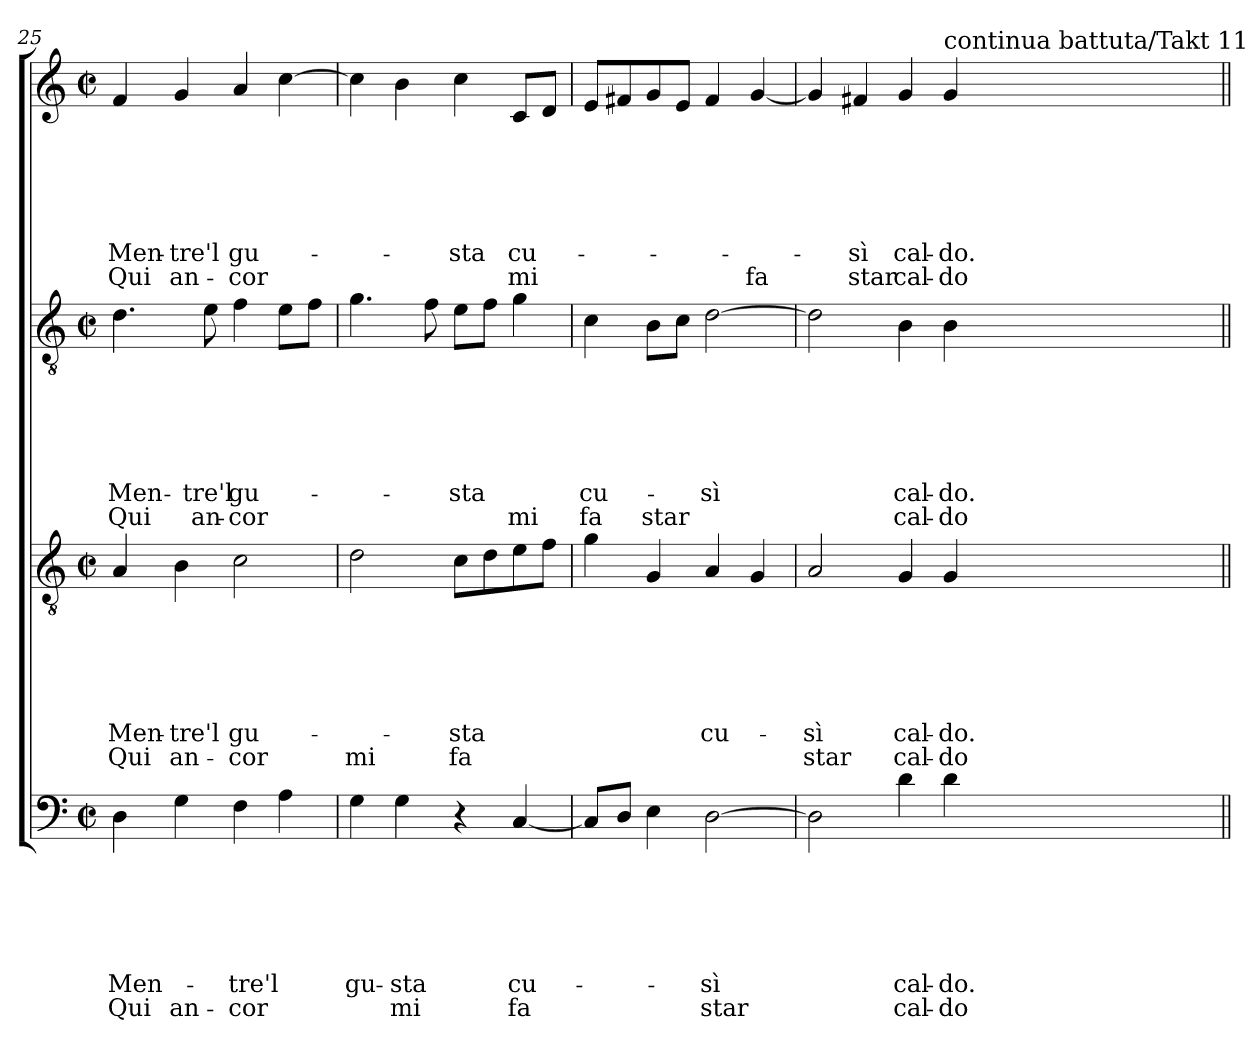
**kern	**text	**text	**text	**text	**text	**text	**text	**kern	**text	**text	**text	**text	**text	**text	**text	**kern	**text	**text	**text	**text	**text	**text	**text	**kern	**text	**text	**text	**text	**text	**text	**text
*part4	*part4	*part4	*part4	*part4	*part4	*part4	*part4	*part3	*part3	*part3	*part3	*part3	*part3	*part3	*part3	*part2	*part2	*part2	*part2	*part2	*part2	*part2	*part2	*part1	*part1	*part1	*part1	*part1	*part1	*part1	*part1
*staff4	*staff4	*staff4	*staff4	*staff4	*staff4	*staff4	*staff4	*staff3	*staff3	*staff3	*staff3	*staff3	*staff3	*staff3	*staff3	*staff2	*staff2	*staff2	*staff2	*staff2	*staff2	*staff2	*staff2	*staff1	*staff1	*staff1	*staff1	*staff1	*staff1	*staff1	*staff1
*clefF4	*	*	*	*	*	*	*	*clefGv2	*	*	*	*	*	*	*	*clefGv2	*	*	*	*	*	*	*	*clefG2	*	*	*	*	*	*	*
*k[]	*	*	*	*	*	*	*	*k[]	*	*	*	*	*	*	*	*k[]	*	*	*	*	*	*	*	*k[]	*	*	*	*	*	*	*
*C:	*	*	*	*	*	*	*	*C:	*	*	*	*	*	*	*	*C:	*	*	*	*	*	*	*	*C:	*	*	*	*	*	*	*
*M2/2	*	*	*	*	*	*	*	*M2/2	*	*	*	*	*	*	*	*M2/2	*	*	*	*	*	*	*	*M2/2	*	*	*	*	*	*	*
*met(c|)	*	*	*	*	*	*	*	*met(c|)	*	*	*	*	*	*	*	*met(c|)	*	*	*	*	*	*	*	*met(c|)	*	*	*	*	*	*	*
=25	=25	=25	=25	=25	=25	=25	=25	=25	=25	=25	=25	=25	=25	=25	=25	=25	=25	=25	=25	=25	=25	=25	=25	=25	=25	=25	=25	=25	=25	=25	=25
4D\	.	.	.	.	.	Men-	Qui	4A/	.	.	.	.	.	Men-	Qui	4.d\	.	.	.	.	.	Men-	Qui	4f/	.	.	.	.	.	Men-	Qui
4G\	.	.	.	.	.	.	an-	4B\	.	.	.	.	.	-tre'l	an-	.	.	.	.	.	.	.	.	4g/	.	.	.	.	.	-tre'l	an-
.	.	.	.	.	.	.	.	.	.	.	.	.	.	.	.	8e\	.	.	.	.	.	-tre'l	an-	.	.	.	.	.	.	.	.
4F\	.	.	.	.	.	-tre'l	-cor	2c\	.	.	.	.	.	gu-	-cor	4f\	.	.	.	.	.	gu-	-cor	4a/	.	.	.	.	.	gu-	-cor
4A\	.	.	.	.	.	.	.	.	.	.	.	.	.	.	.	8e\L	.	.	.	.	.	.	.	[4cc\	.	.	.	.	.	.	.
.	.	.	.	.	.	.	.	.	.	.	.	.	.	.	.	8f\J	.	.	.	.	.	.	.	.	.	.	.	.	.	.	.
=26	=26	=26	=26	=26	=26	=26	=26	=26	=26	=26	=26	=26	=26	=26	=26	=26	=26	=26	=26	=26	=26	=26	=26	=26	=26	=26	=26	=26	=26	=26	=26
4G\	.	.	.	.	.	gu-	.	2d\	.	.	.	.	.	.	mi	4.g\	.	.	.	.	.	.	.	4cc\]	.	.	.	.	.	.	.
4G\	.	.	.	.	.	-sta	mi	.	.	.	.	.	.	.	.	.	.	.	.	.	.	.	.	4b\	.	.	.	.	.	.	.
.	.	.	.	.	.	.	.	.	.	.	.	.	.	.	.	8f\	.	.	.	.	.	.	.	.	.	.	.	.	.	.	.
4r	.	.	.	.	.	.	.	8c\L	.	.	.	.	.	-sta	fa	8e\L	.	.	.	.	.	-sta	.	4cc\	.	.	.	.	.	-sta	.
.	.	.	.	.	.	.	.	8d\	.	.	.	.	.	.	.	8f\J	.	.	.	.	.	.	.	.	.	.	.	.	.	.	.
[4C/	.	.	.	.	.	cu-	fa	8e\	.	.	.	.	.	.	.	4g\	.	.	.	.	.	.	mi	8c/L	.	.	.	.	.	cu-	mi
.	.	.	.	.	.	.	.	8f\J	.	.	.	.	.	.	.	.	.	.	.	.	.	.	.	8d/J	.	.	.	.	.	.	.
=27	=27	=27	=27	=27	=27	=27	=27	=27	=27	=27	=27	=27	=27	=27	=27	=27	=27	=27	=27	=27	=27	=27	=27	=27	=27	=27	=27	=27	=27	=27	=27
8C/L]	.	.	.	.	.	.	.	4g\	.	.	.	.	.	.	.	4c\	.	.	.	.	.	cu-	fa	8e/L	.	.	.	.	.	.	.
8D/J	.	.	.	.	.	.	.	.	.	.	.	.	.	.	.	.	.	.	.	.	.	.	.	8f#X/	.	.	.	.	.	.	.
4E\	.	.	.	.	.	.	.	4G/	.	.	.	.	.	.	.	8B\L	.	.	.	.	.	.	star	8g/	.	.	.	.	.	.	.
.	.	.	.	.	.	.	.	.	.	.	.	.	.	.	.	8c\J	.	.	.	.	.	.	.	8e/J	.	.	.	.	.	.	.
[2D\	.	.	.	.	.	-sì	star	4A/	.	.	.	.	.	cu-	.	[2d\	.	.	.	.	.	-sì	.	4f#/	.	.	.	.	.	.	.
.	.	.	.	.	.	.	.	4G/	.	.	.	.	.	.	.	.	.	.	.	.	.	.	.	[4g/	.	.	.	.	.	.	fa
=28	=28	=28	=28	=28	=28	=28	=28	=28	=28	=28	=28	=28	=28	=28	=28	=28	=28	=28	=28	=28	=28	=28	=28	=28	=28	=28	=28	=28	=28	=28	=28
2D\]	.	.	.	.	.	.	.	2A/	.	.	.	.	.	-sì	star	2d\]	.	.	.	.	.	.	.	4g/]	.	.	.	.	.	.	.
.	.	.	.	.	.	.	.	.	.	.	.	.	.	.	.	.	.	.	.	.	.	.	.	4f#X/	.	.	.	.	.	-sì	star
4d\	.	.	.	.	.	cal-	cal-	4G/	.	.	.	.	.	cal-	cal-	4B\	.	.	.	.	.	cal-	cal-	4g/	.	.	.	.	.	cal-	cal-
!	!	!	!	!	!	!	!	!	!	!	!	!	!	!	!	!	!	!	!	!	!	!	!	!LO:TX:a:t=continua  battuta/Takt  11	!	!	!	!	!	!	!
4d\	.	.	.	.	.	-do.	-do	4G/	.	.	.	.	.	-do.	-do	4B\	.	.	.	.	.	-do.	-do	4g/	.	.	.	.	.	-do.	-do
=||	=||	=||	=||	=||	=||	=||	=||	=||	=||	=||	=||	=||	=||	=||	=||	=||	=||	=||	=||	=||	=||	=||	=||	=||	=||	=||	=||	=||	=||	=||	=||
*-	*-	*-	*-	*-	*-	*-	*-	*-	*-	*-	*-	*-	*-	*-	*-	*-	*-	*-	*-	*-	*-	*-	*-	*-	*-	*-	*-	*-	*-	*-	*-
